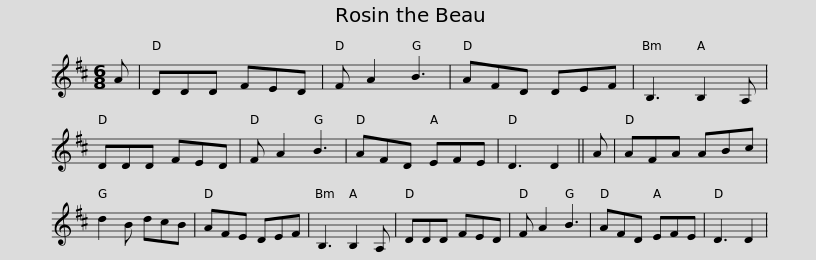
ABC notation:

X:1
L:1/8
M:6/8
I:linebreak $
K:D
V:1 treble
V:1
 A | DDD FED | F A2 B3 | AFD DEF | B,3 B,2 A, | %5
 DDD FED |$ F A2 B3 | AFD EFE | D3 D2 || A | %10
 AFA ABc | d2 B dcB |$ AFE DEF | B,3 B,2 A, | DDD FED | %15
 F A2 B3 | AFD EFE | D3 D2 | %18
